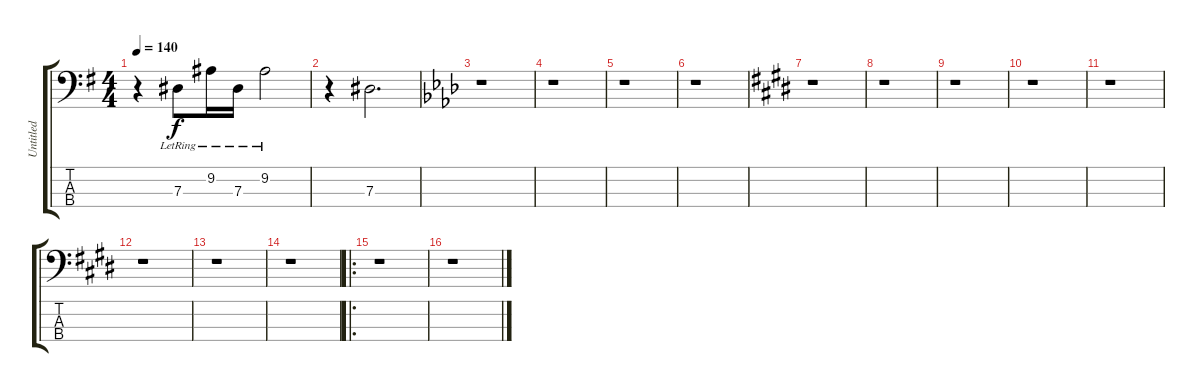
\track ("Untitled" "Untitled") {instrument electricbassfinger}
\staff {score tabs}
\tuning (Gb2 Db2 Ab1 Eb1) {hide}
\ts (4 4)
\tempo 140
\clef f4
\ks g
r.4{dy f} 7.3{lr}.8 9.2{lr}.16 7.3{lr}.16 9.2{lr}.2 |
r.4 7.3.2{d} |
\ks ab
r.1 |
r.1 |
r.1 |
r.1 |
\ks e
r.1 |
r.1 |
r.1 |
r.1 |
r.1 |
r.1 |
r.1 |
r.1 |
\ro
r.1 |
r.1
